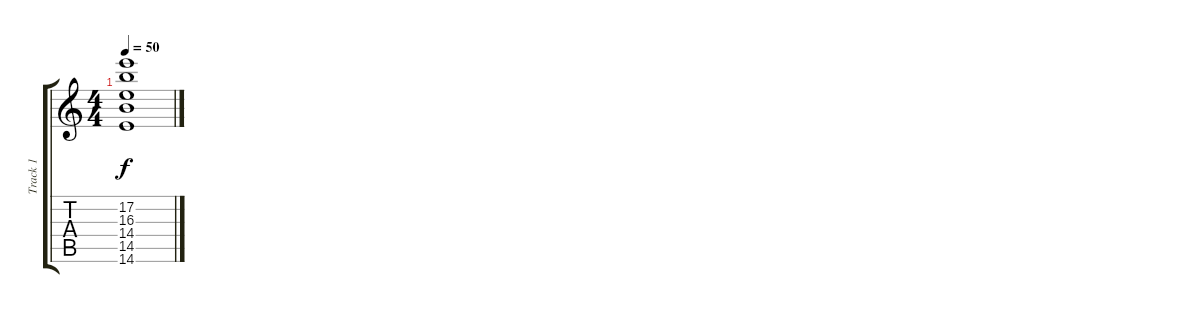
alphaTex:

\track ("Track 1" "Track 1") {instrument acousticguitarsteel}
\staff {score tabs}
\tuning (E4 B3 G3 D3 A2 D2) {hide}
\ts (4 4)
\tempo 50
\clef g2
\ks c
(17.2 16.3 14.4 14.5 14.6).1{dy f}
